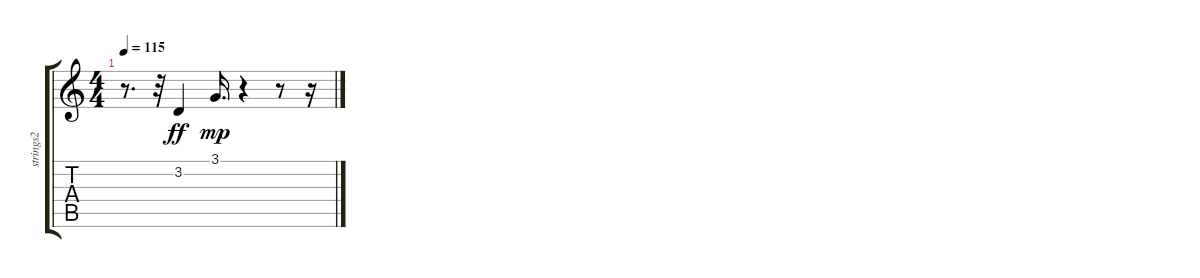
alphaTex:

\track ("strings2" "strings2") {instrument stringensemble2}
\staff {score tabs}
\tuning (E4 B3 G3 D3 A2 E2) {hide}
\ts (4 4)
\tempo 115
\clef g2
\ks c
r.8{d dy f} r.32 3.2.4{dy ff} 3.1.16{d dy mp} r.4 r.8 r.16
